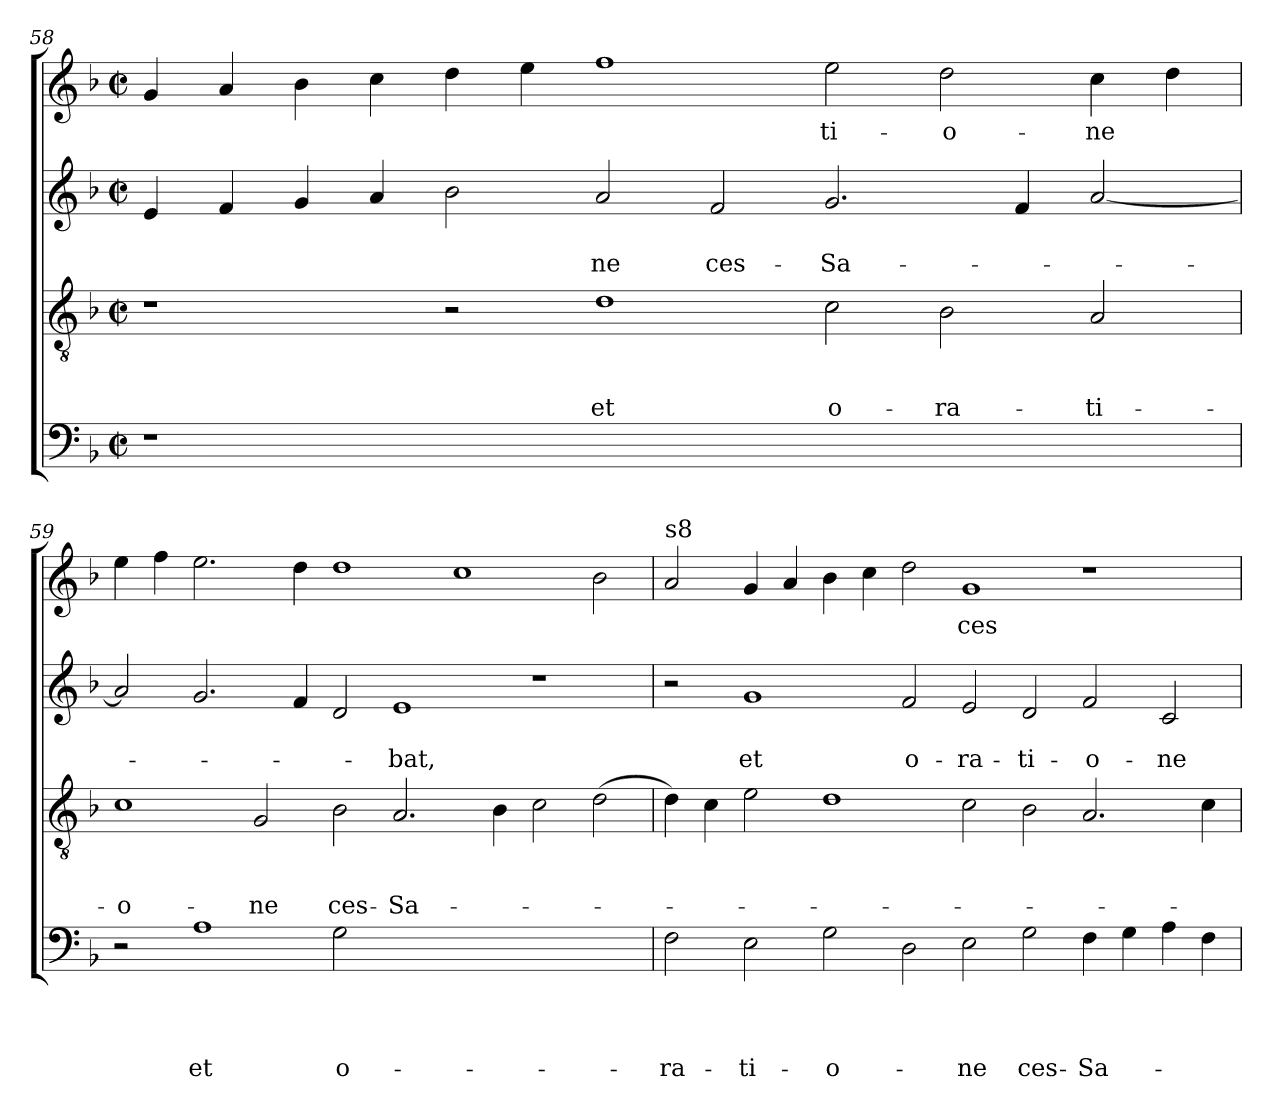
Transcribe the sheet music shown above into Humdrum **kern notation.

**kern	**text	**text	**text	**text	**kern	**text	**text	**text	**kern	**text	**text	**kern	**text
*part4	*part4	*part4	*part4	*part4	*part3	*part3	*part3	*part3	*part2	*part2	*part2	*part1	*part1
*staff4	*staff4	*staff4	*staff4	*staff4	*staff3	*staff3	*staff3	*staff3	*staff2	*staff2	*staff2	*staff1	*staff1
*clefF4	*	*	*	*	*clefGv2	*	*	*	*clefG2	*	*	*clefG2	*
*k[b-]	*	*	*	*	*k[b-]	*	*	*	*k[b-]	*	*	*k[b-]	*
*F:	*	*	*	*	*F:	*	*	*	*F:	*	*	*F:	*
*M2/2	*	*	*	*	*M2/2	*	*	*	*M2/2	*	*	*M2/2	*
*met(c|)	*	*	*	*	*met(c|)	*	*	*	*met(c|)	*	*	*met(c|)	*
=58	=58	=58	=58	=58	=58	=58	=58	=58	=58	=58	=58	=58	=58
1r	.	.	.	.	1r	.	.	.	4e/	.	.	4g/	.
.	.	.	.	.	.	.	.	.	4f/	.	.	4a/	.
.	.	.	.	.	.	.	.	.	4g/	.	.	4b-\	.
.	.	.	.	.	.	.	.	.	4a/	.	.	4cc\	.
0.ryy	.	.	.	.	2r	.	.	.	2b-\	.	.	4dd\	.
.	.	.	.	.	.	.	.	.	.	.	.	4ee\	.
!	!	!	!	!	!	!	!	!LO:LY:b	!	!	!LO:LY:b	!	!
.	.	.	.	.	1d	.	.	et	2a/	.	-ne	1ff	.
!	!	!	!	!	!	!	!	!	!	!	!LO:LY:b	!	!
.	.	.	.	.	.	.	.	.	2f/	.	ces-	.	.
!	!	!	!	!	!	!	!	!LO:LY:b	!	!	!LO:LY:b	!	!LO:LY:b
.	.	.	.	.	2c\	.	.	o-	2.g/	.	-Sa-	2ee\	-ti-
!	!	!	!	!	!	!	!	!LO:LY:b	!	!	!	!	!LO:LY:b
.	.	.	.	.	2B-\	.	.	-ra-	.	.	.	2dd\	-o-
.	.	.	.	.	.	.	.	.	4f/	.	.	.	.
!	!	!	!	!	!	!	!	!LO:LY:b	!	!	!	!	!LO:LY:b
.	.	.	.	.	2A/	.	.	-ti-	[<2a/	.	.	4cc\	-ne
.	.	.	.	.	.	.	.	.	.	.	.	4dd\	.
=59	=59	=59	=59	=59	=59	=59	=59	=59	=59	=59	=59	=59	=59
!	!	!	!	!	!	!	!	!LO:LY:b	!	!	!	!	!
2r	.	.	.	.	1c	.	.	-o-	2a/]	.	.	4ee\	.
.	.	.	.	.	.	.	.	.	.	.	.	4ff\	.
!	!	!	!	!LO:LY:b	!	!	!	!	!	!	!	!	!
1A	.	.	.	et	.	.	.	.	2.g/	.	.	2.ee\	.
!	!	!	!	!	!	!	!	!LO:LY:b	!	!	!	!	!
.	.	.	.	.	2G/	.	.	-ne	.	.	.	.	.
.	.	.	.	.	.	.	.	.	4f/	.	.	4dd\	.
!	!	!	!	!LO:LY:b	!	!	!	!LO:LY:b	!	!	!	!	!
2G\	.	.	.	o-	2B-\	.	.	ces-	2d/	.	.	1dd	.
!	!	!	!	!	!	!	!	!LO:LY:b	!	!	!LO:LY:b	!	!
0ryy	.	.	.	.	2.A/	.	.	-Sa-	1e	.	-bat,	.	.
.	.	.	.	.	.	.	.	.	.	.	.	1cc	.
.	.	.	.	.	4B-\	.	.	.	.	.	.	.	.
.	.	.	.	.	2c\	.	.	.	1r	.	.	.	.
.	.	.	.	.	(>2d\	.	.	.	.	.	.	2b-\	.
!!LO:LB:g=z
=60	=60	=60	=60	=60	=60	=60	=60	=60	=60	=60	=60	=60	=60
!	!	!	!	!	!	!	!	!	!	!	!	!LO:TX:a:t=s8	!
!	!	!	!	!LO:LY:b	!	!	!	!	!	!	!	!	!
2F\	.	.	.	-ra-	4d\)	.	.	.	2r	.	.	2a/	.
.	.	.	.	.	4c\	.	.	.	.	.	.	.	.
!	!	!	!	!LO:LY:b	!	!	!	!	!	!	!LO:LY:b	!	!
2E\	.	.	.	-ti-	2e\	.	.	.	1g	.	et	4g/	.
.	.	.	.	.	.	.	.	.	.	.	.	4a/	.
!	!	!	!	!LO:LY:b	!	!	!	!	!	!	!	!	!
2G\	.	.	.	-o-	1d	.	.	.	.	.	.	4b-\	.
.	.	.	.	.	.	.	.	.	.	.	.	4cc\	.
!	!	!	!	!	!	!	!	!	!	!	!LO:LY:b	!	!
2D\	.	.	.	.	.	.	.	.	2f/	.	o-	2dd\	.
!	!	!	!	!LO:LY:b	!	!	!	!	!	!	!LO:LY:b	!	!LO:LY:b
2E\	.	.	.	-ne	2c\	.	.	.	2e/	.	-ra-	1g	ces-
!	!	!	!	!LO:LY:b	!	!	!	!	!	!	!LO:LY:b	!	!
2G\	.	.	.	ces-	2B-\	.	.	.	2d/	.	-ti-	.	.
!	!	!	!	!LO:LY:b	!	!	!	!	!	!	!LO:LY:b	!	!
4F\	.	.	.	-Sa-	2.A/	.	.	.	2f/	.	-o-	1r	.
4G\	.	.	.	.	.	.	.	.	.	.	.	.	.
!	!	!	!	!	!	!	!	!	!	!	!LO:LY:b	!	!
4A\	.	.	.	.	.	.	.	.	2c/	.	-ne	.	.
4F\	.	.	.	.	4c\	.	.	.	.	.	.	.	.
=	=	=	=	=	=	=	=	=	=	=	=	=	=
*-	*-	*-	*-	*-	*-	*-	*-	*-	*-	*-	*-	*-	*-
